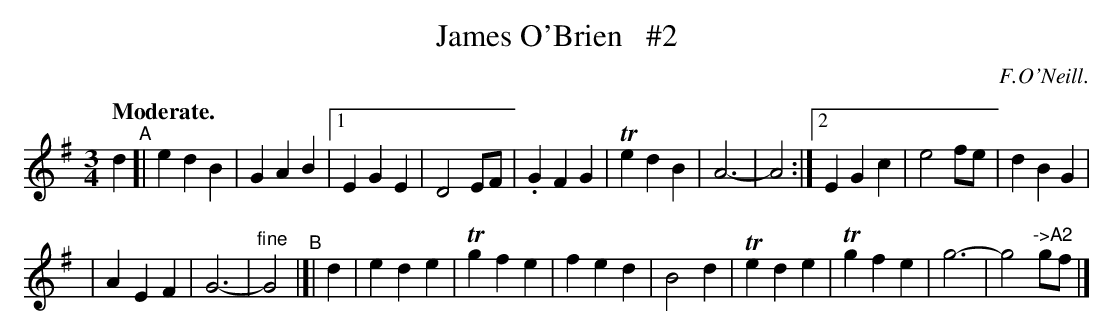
X:1
T: James O'Brien   #2
O: F.O'Neill.
Q: "Moderate."
M: 3/4
L: 1/4
K: G
d "^A"[| edB | GAB |[1 EGE | D2E/F/ |.GFG |TedB | A3- | A2 :|[2 EGc | e2f/e/ | dBG |
| AEF | G3- | "^fine"G2 "^B"|]| d | ede |Tgfe | fed | B2d |Tede |Tgfe | g3- | g2 "^->A2"g/f/ |]
